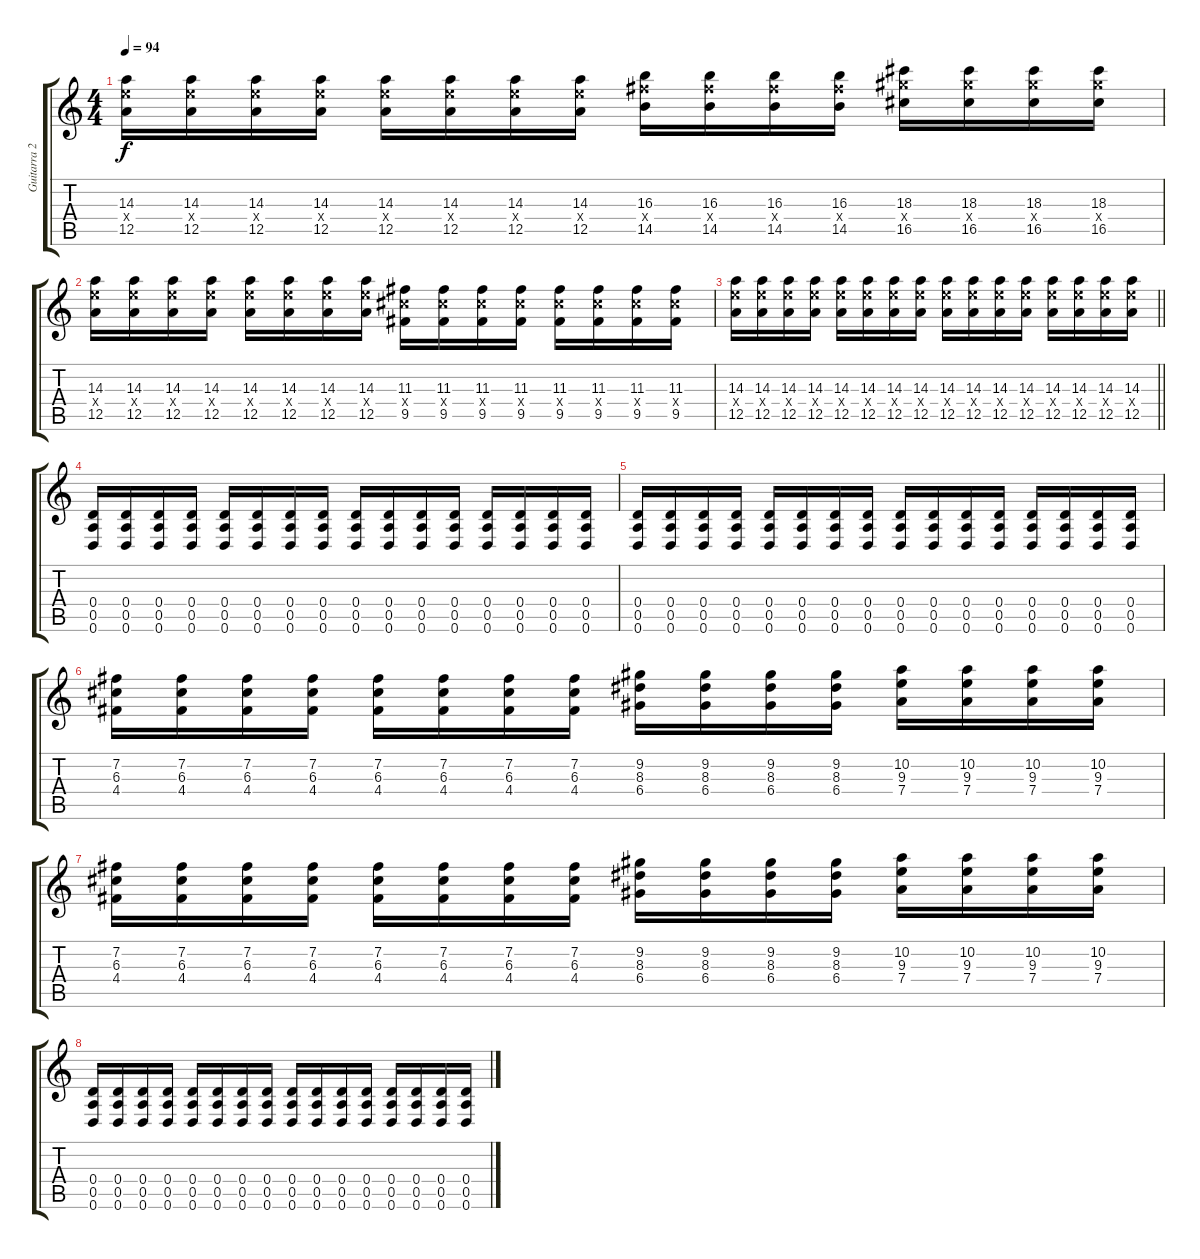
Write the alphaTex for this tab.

\track ("Guitarra 2" "Guitarra 2") {instrument distortionguitar}
\staff {score tabs}
\tuning (E4 B3 G3 D3 A2 D2) {hide}
\ts (4 4)
\tempo 94
\clef g2
\ks c
(14.3 14.4{x} 12.5).16{dy f} (14.3 14.4{x} 12.5).16 (14.3 14.4{x} 12.5).16 (14.3 14.4{x} 12.5).16 (14.3 14.4{x} 12.5).16 (14.3 14.4{x} 12.5).16 (14.3 14.4{x} 12.5).16 (14.3 14.4{x} 12.5).16 (16.3 16.4{x} 14.5).16 (16.3 16.4{x} 14.5).16 (16.3 16.4{x} 14.5).16 (16.3 16.4{x} 14.5).16 (18.3 18.4{x} 16.5).16 (18.3 18.4{x} 16.5).16 (18.3 18.4{x} 16.5).16 (18.3 18.4{x} 16.5).16 |
(14.3 14.4{x} 12.5).16 (14.3 14.4{x} 12.5).16 (14.3 14.4{x} 12.5).16 (14.3 14.4{x} 12.5).16 (14.3 14.4{x} 12.5).16 (14.3 14.4{x} 12.5).16 (14.3 14.4{x} 12.5).16 (14.3 14.4{x} 12.5).16 (11.3 11.4{x} 9.5).16 (11.3 11.4{x} 9.5).16 (11.3 11.4{x} 9.5).16 (11.3 11.4{x} 9.5).16 (11.3 11.4{x} 9.5).16 (11.3 11.4{x} 9.5).16 (11.3 11.4{x} 9.5).16 (11.3 11.4{x} 9.5).16 |
\barLineRight lightlight
(14.3 14.4{x} 12.5).16 (14.3 14.4{x} 12.5).16 (14.3 14.4{x} 12.5).16 (14.3 14.4{x} 12.5).16 (14.3 14.4{x} 12.5).16 (14.3 14.4{x} 12.5).16 (14.3 14.4{x} 12.5).16 (14.3 14.4{x} 12.5).16 (14.3 14.4{x} 12.5).16 (14.3 14.4{x} 12.5).16 (14.3 14.4{x} 12.5).16 (14.3 14.4{x} 12.5).16 (14.3 14.4{x} 12.5).16 (14.3 14.4{x} 12.5).16 (14.3 14.4{x} 12.5).16 (14.3 14.4{x} 12.5).16 |
(0.4 0.5 0.6).16 (0.4 0.5 0.6).16 (0.4 0.5 0.6).16 (0.4 0.5 0.6).16 (0.4 0.5 0.6).16 (0.4 0.5 0.6).16 (0.4 0.5 0.6).16 (0.4 0.5 0.6).16 (0.4 0.5 0.6).16 (0.4 0.5 0.6).16 (0.4 0.5 0.6).16 (0.4 0.5 0.6).16 (0.4 0.5 0.6).16 (0.4 0.5 0.6).16 (0.4 0.5 0.6).16 (0.4 0.5 0.6).16 |
(0.4 0.5 0.6).16 (0.4 0.5 0.6).16 (0.4 0.5 0.6).16 (0.4 0.5 0.6).16 (0.4 0.5 0.6).16 (0.4 0.5 0.6).16 (0.4 0.5 0.6).16 (0.4 0.5 0.6).16 (0.4 0.5 0.6).16 (0.4 0.5 0.6).16 (0.4 0.5 0.6).16 (0.4 0.5 0.6).16 (0.4 0.5 0.6).16 (0.4 0.5 0.6).16 (0.4 0.5 0.6).16 (0.4 0.5 0.6).16 |
(7.2 6.3 4.4).16 (7.2 6.3 4.4).16 (7.2 6.3 4.4).16 (7.2 6.3 4.4).16 (7.2 6.3 4.4).16 (7.2 6.3 4.4).16 (7.2 6.3 4.4).16 (7.2 6.3 4.4).16 (9.2 8.3 6.4).16 (9.2 8.3 6.4).16 (9.2 8.3 6.4).16 (9.2 8.3 6.4).16 (10.2 9.3 7.4).16 (10.2 9.3 7.4).16 (10.2 9.3 7.4).16 (10.2 9.3 7.4).16 |
(7.2 6.3 4.4).16 (7.2 6.3 4.4).16 (7.2 6.3 4.4).16 (7.2 6.3 4.4).16 (7.2 6.3 4.4).16 (7.2 6.3 4.4).16 (7.2 6.3 4.4).16 (7.2 6.3 4.4).16 (9.2 8.3 6.4).16 (9.2 8.3 6.4).16 (9.2 8.3 6.4).16 (9.2 8.3 6.4).16 (10.2 9.3 7.4).16 (10.2 9.3 7.4).16 (10.2 9.3 7.4).16 (10.2 9.3 7.4).16 |
(0.4 0.5 0.6).16 (0.4 0.5 0.6).16 (0.4 0.5 0.6).16 (0.4 0.5 0.6).16 (0.4 0.5 0.6).16 (0.4 0.5 0.6).16 (0.4 0.5 0.6).16 (0.4 0.5 0.6).16 (0.4 0.5 0.6).16 (0.4 0.5 0.6).16 (0.4 0.5 0.6).16 (0.4 0.5 0.6).16 (0.4 0.5 0.6).16 (0.4 0.5 0.6).16 (0.4 0.5 0.6).16 (0.4 0.5 0.6).16
